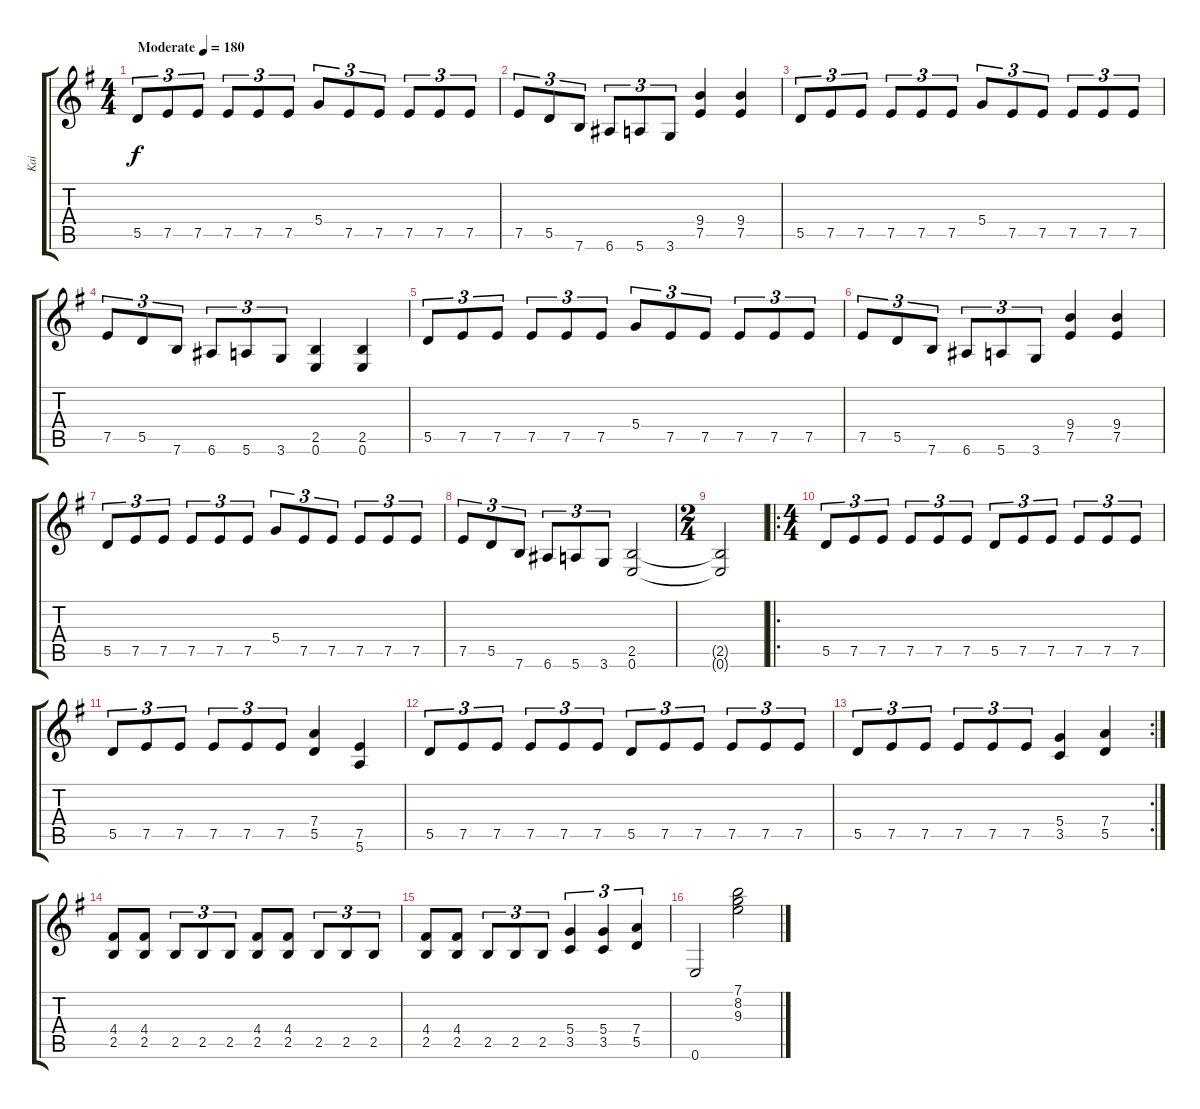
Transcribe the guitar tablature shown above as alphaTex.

\track ("Kai" "Kai") {instrument distortionguitar}
\staff {score tabs}
\tuning (E4 B3 G3 D3 A2 E2) {hide}
\ts (4 4)
\tempo (180 "Moderate")
\clef g2
\ks g
5.5.8{tu (3 2) dy f instrument distortionguitar} 7.5.8{tu (3 2)} 7.5.8{tu (3 2)} 7.5.8{tu (3 2)} 7.5.8{tu (3 2)} 7.5.8{tu (3 2)} 5.4.8{tu (3 2)} 7.5.8{tu (3 2)} 7.5.8{tu (3 2)} 7.5.8{tu (3 2)} 7.5.8{tu (3 2)} 7.5.8{tu (3 2)} |
7.5.8{tu (3 2)} 5.5.8{tu (3 2)} 7.6.8{tu (3 2)} 6.6.8{tu (3 2)} 5.6.8{tu (3 2)} 3.6.8{tu (3 2)} (9.4 7.5).4 (9.4 7.5).4 |
5.5.8{tu (3 2)} 7.5.8{tu (3 2)} 7.5.8{tu (3 2)} 7.5.8{tu (3 2)} 7.5.8{tu (3 2)} 7.5.8{tu (3 2)} 5.4.8{tu (3 2)} 7.5.8{tu (3 2)} 7.5.8{tu (3 2)} 7.5.8{tu (3 2)} 7.5.8{tu (3 2)} 7.5.8{tu (3 2)} |
7.5.8{tu (3 2)} 5.5.8{tu (3 2)} 7.6.8{tu (3 2)} 6.6.8{tu (3 2)} 5.6.8{tu (3 2)} 3.6.8{tu (3 2)} (2.5 0.6).4 (2.5 0.6).4 |
5.5.8{tu (3 2)} 7.5.8{tu (3 2)} 7.5.8{tu (3 2)} 7.5.8{tu (3 2)} 7.5.8{tu (3 2)} 7.5.8{tu (3 2)} 5.4.8{tu (3 2)} 7.5.8{tu (3 2)} 7.5.8{tu (3 2)} 7.5.8{tu (3 2)} 7.5.8{tu (3 2)} 7.5.8{tu (3 2)} |
7.5.8{tu (3 2)} 5.5.8{tu (3 2)} 7.6.8{tu (3 2)} 6.6.8{tu (3 2)} 5.6.8{tu (3 2)} 3.6.8{tu (3 2)} (9.4 7.5).4 (9.4 7.5).4 |
5.5.8{tu (3 2)} 7.5.8{tu (3 2)} 7.5.8{tu (3 2)} 7.5.8{tu (3 2)} 7.5.8{tu (3 2)} 7.5.8{tu (3 2)} 5.4.8{tu (3 2)} 7.5.8{tu (3 2)} 7.5.8{tu (3 2)} 7.5.8{tu (3 2)} 7.5.8{tu (3 2)} 7.5.8{tu (3 2)} |
7.5.8{tu (3 2)} 5.5.8{tu (3 2)} 7.6.8{tu (3 2)} 6.6.8{tu (3 2)} 5.6.8{tu (3 2)} 3.6.8{tu (3 2)} (2.5 0.6).2 |
\ts (2 4)
(2.5{t} 0.6{t}).2 |
\ro
\ts (4 4)
5.5.8{tu (3 2)} 7.5.8{tu (3 2)} 7.5.8{tu (3 2)} 7.5.8{tu (3 2)} 7.5.8{tu (3 2)} 7.5.8{tu (3 2)} 5.5.8{tu (3 2)} 7.5.8{tu (3 2)} 7.5.8{tu (3 2)} 7.5.8{tu (3 2)} 7.5.8{tu (3 2)} 7.5.8{tu (3 2)} |
5.5.8{tu (3 2)} 7.5.8{tu (3 2)} 7.5.8{tu (3 2)} 7.5.8{tu (3 2)} 7.5.8{tu (3 2)} 7.5.8{tu (3 2)} (7.4 5.5).4 (7.5 5.6).4 |
5.5.8{tu (3 2)} 7.5.8{tu (3 2)} 7.5.8{tu (3 2)} 7.5.8{tu (3 2)} 7.5.8{tu (3 2)} 7.5.8{tu (3 2)} 5.5.8{tu (3 2)} 7.5.8{tu (3 2)} 7.5.8{tu (3 2)} 7.5.8{tu (3 2)} 7.5.8{tu (3 2)} 7.5.8{tu (3 2)} |
\rc 2
5.5.8{tu (3 2)} 7.5.8{tu (3 2)} 7.5.8{tu (3 2)} 7.5.8{tu (3 2)} 7.5.8{tu (3 2)} 7.5.8{tu (3 2)} (5.4 3.5).4 (7.4 5.5).4 |
(4.4 2.5).8 (4.4 2.5).8 2.5.8{tu (3 2)} 2.5.8{tu (3 2)} 2.5.8{tu (3 2)} (4.4 2.5).8 (4.4 2.5).8 2.5.8{tu (3 2)} 2.5.8{tu (3 2)} 2.5.8{tu (3 2)} |
(4.4 2.5).8 (4.4 2.5).8 2.5.8{tu (3 2)} 2.5.8{tu (3 2)} 2.5.8{tu (3 2)} (5.4 3.5).4{tu (3 2)} (5.4 3.5).4{tu (3 2)} (7.4 5.5).4{tu (3 2)} |
0.6.2 (7.1 8.2 9.3).2
